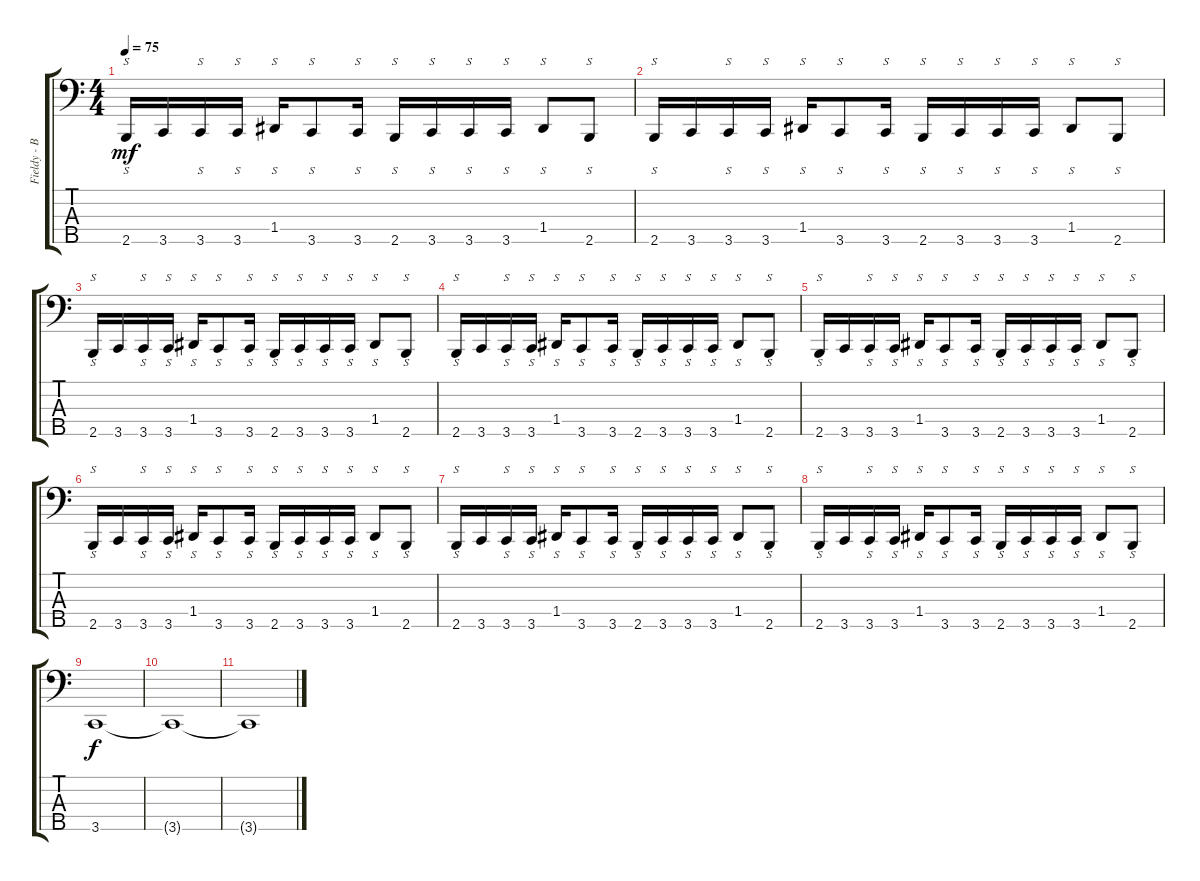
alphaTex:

\track ("Fieldy - Bass" "Fieldy - B") {instrument electricbassfinger}
\staff {score tabs}
\tuning (F2 C2 G1 D1 A0) {hide}
\ts (4 4)
\tempo 75
\clef f4
\ks c
2.5.16{s dy mf} 3.5.16 3.5.16{s} 3.5.16{s} 1.4.16{s} 3.5.8{s} 3.5.16{s} 2.5.16{s} 3.5.16{s} 3.5.16{s} 3.5.16{s} 1.4.8{s} 2.5.8{s} |
2.5.16{s} 3.5.16 3.5.16{s} 3.5.16{s} 1.4.16{s} 3.5.8{s} 3.5.16{s} 2.5.16{s} 3.5.16{s} 3.5.16{s} 3.5.16{s} 1.4.8{s} 2.5.8{s} |
2.5.16{s} 3.5.16 3.5.16{s} 3.5.16{s} 1.4.16{s} 3.5.8{s} 3.5.16{s} 2.5.16{s} 3.5.16{s} 3.5.16{s} 3.5.16{s} 1.4.8{s} 2.5.8{s} |
2.5.16{s} 3.5.16 3.5.16{s} 3.5.16{s} 1.4.16{s} 3.5.8{s} 3.5.16{s} 2.5.16{s} 3.5.16{s} 3.5.16{s} 3.5.16{s} 1.4.8{s} 2.5.8{s} |
2.5.16{s} 3.5.16 3.5.16{s} 3.5.16{s} 1.4.16{s} 3.5.8{s} 3.5.16{s} 2.5.16{s} 3.5.16{s} 3.5.16{s} 3.5.16{s} 1.4.8{s} 2.5.8{s} |
2.5.16{s} 3.5.16 3.5.16{s} 3.5.16{s} 1.4.16{s} 3.5.8{s} 3.5.16{s} 2.5.16{s} 3.5.16{s} 3.5.16{s} 3.5.16{s} 1.4.8{s} 2.5.8{s} |
2.5.16{s} 3.5.16 3.5.16{s} 3.5.16{s} 1.4.16{s} 3.5.8{s} 3.5.16{s} 2.5.16{s} 3.5.16{s} 3.5.16{s} 3.5.16{s} 1.4.8{s} 2.5.8{s} |
2.5.16{s} 3.5.16 3.5.16{s} 3.5.16{s} 1.4.16{s} 3.5.8{s} 3.5.16{s} 2.5.16{s} 3.5.16{s} 3.5.16{s} 3.5.16{s} 1.4.8{s} 2.5.8{s} |
3.5.1{dy f} |
3.5{t}.1{volume 10} |
3.5{t}.1
